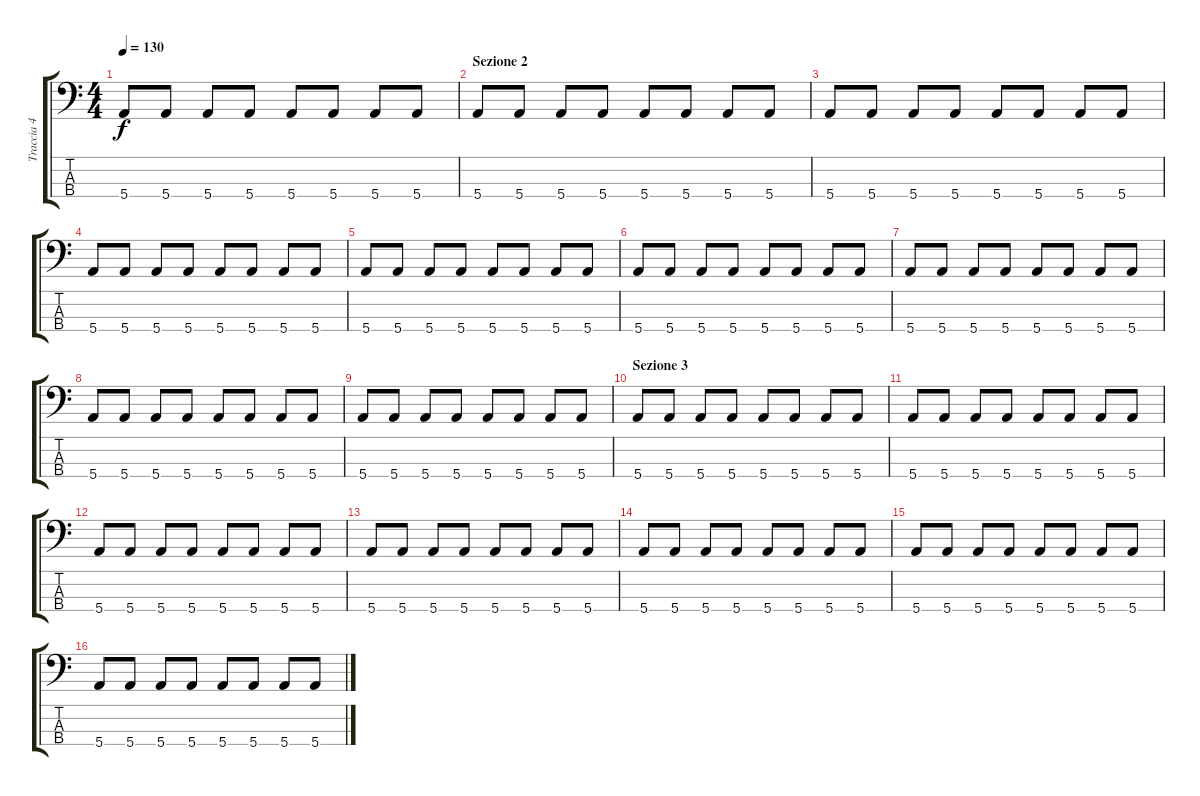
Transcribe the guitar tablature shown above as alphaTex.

\track ("Traccia 4" "Traccia 4") {instrument electricbassfinger}
\staff {score tabs}
\tuning (G2 D2 A1 E1) {hide}
\ts (4 4)
\tempo 130
\clef f4
\ks c
5.4.8{dy f instrument electricbassfinger} 5.4.8 5.4.8 5.4.8 5.4.8 5.4.8 5.4.8 5.4.8 |
\section ("" "Sezione 2")
5.4.8{instrument electricbassfinger} 5.4.8 5.4.8 5.4.8 5.4.8 5.4.8 5.4.8 5.4.8 |
5.4.8{instrument electricbassfinger} 5.4.8 5.4.8 5.4.8 5.4.8 5.4.8 5.4.8 5.4.8 |
5.4.8{instrument electricbassfinger} 5.4.8 5.4.8 5.4.8 5.4.8 5.4.8 5.4.8 5.4.8 |
5.4.8{instrument electricbassfinger} 5.4.8 5.4.8 5.4.8 5.4.8 5.4.8 5.4.8 5.4.8 |
5.4.8{instrument electricbassfinger} 5.4.8 5.4.8 5.4.8 5.4.8 5.4.8 5.4.8 5.4.8 |
5.4.8{instrument electricbassfinger} 5.4.8 5.4.8 5.4.8 5.4.8 5.4.8 5.4.8 5.4.8 |
5.4.8{instrument electricbassfinger} 5.4.8 5.4.8 5.4.8 5.4.8 5.4.8 5.4.8 5.4.8 |
5.4.8{instrument electricbassfinger} 5.4.8 5.4.8 5.4.8 5.4.8 5.4.8 5.4.8 5.4.8 |
\section ("" "Sezione 3")
5.4.8{instrument electricbassfinger} 5.4.8 5.4.8 5.4.8 5.4.8 5.4.8 5.4.8 5.4.8 |
5.4.8{instrument electricbassfinger} 5.4.8 5.4.8 5.4.8 5.4.8 5.4.8 5.4.8 5.4.8 |
5.4.8{instrument electricbassfinger} 5.4.8 5.4.8 5.4.8 5.4.8 5.4.8 5.4.8 5.4.8 |
5.4.8{instrument electricbassfinger} 5.4.8 5.4.8 5.4.8 5.4.8 5.4.8 5.4.8 5.4.8 |
5.4.8{instrument electricbassfinger} 5.4.8 5.4.8 5.4.8 5.4.8 5.4.8 5.4.8 5.4.8 |
5.4.8{instrument electricbassfinger} 5.4.8 5.4.8 5.4.8 5.4.8 5.4.8 5.4.8 5.4.8 |
5.4.8{instrument electricbassfinger} 5.4.8 5.4.8 5.4.8 5.4.8 5.4.8 5.4.8 5.4.8
